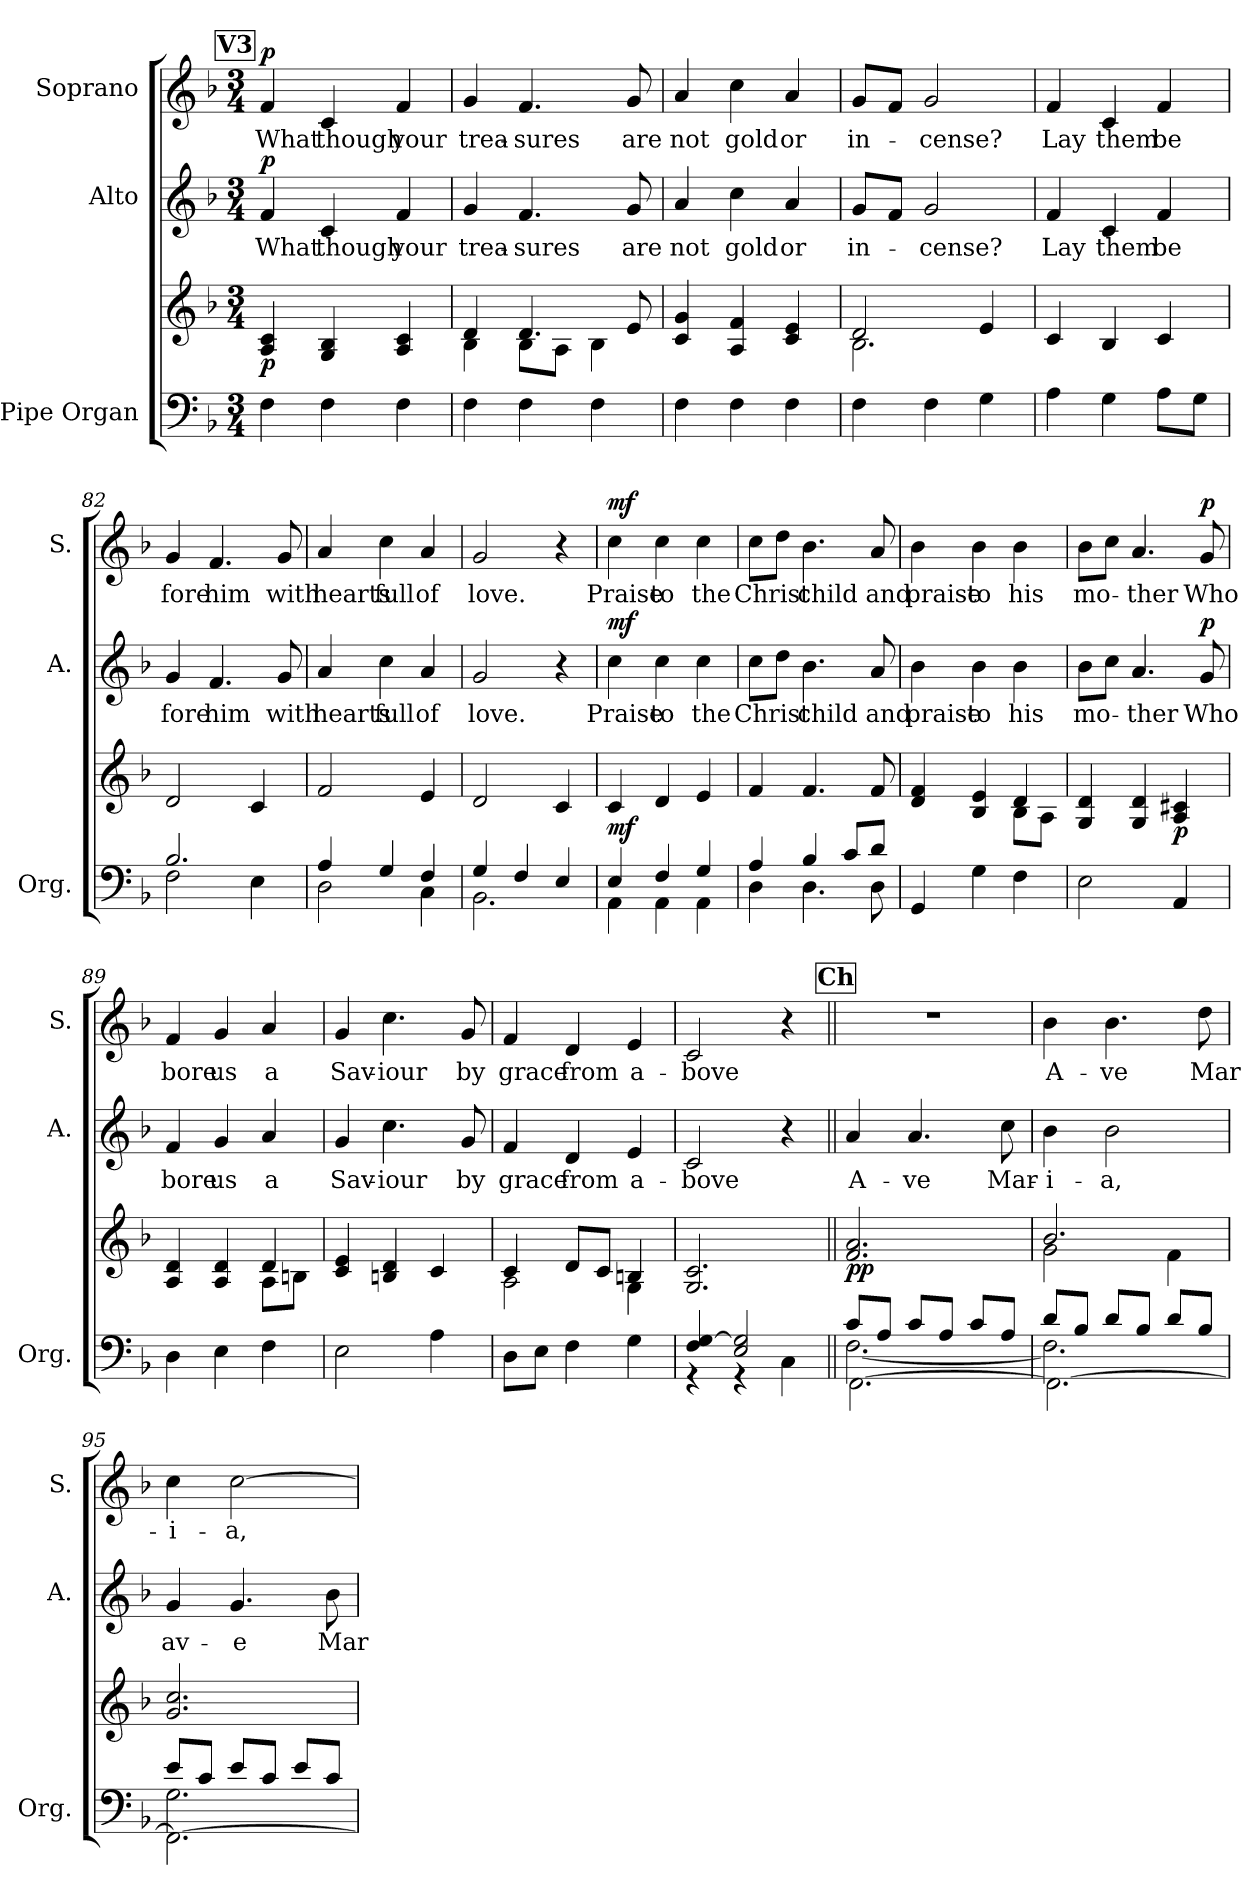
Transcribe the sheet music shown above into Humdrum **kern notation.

**kern	**kern	**dynam	**kern	**text	**dynam	**kern	**text	**dynam
*part3	*part3	*part3	*part2	*part2	*part2	*part1	*part1	*part1
*staff4	*staff3	*staff3/4	*staff2	*staff2	*staff2	*staff1	*staff1	*staff1
*I"Pipe Organ	*	*	*I"Alto	*	*	*I"Soprano	*	*
*I'Org.	*	*	*I'A.	*	*	*I'S.	*	*
*clefF4	*clefG2	*	*clefG2	*	*	*clefG2	*	*
*k[b-]	*k[b-]	*	*k[b-]	*	*	*k[b-]	*	*
*M3/4	*M3/4	*	*M3/4	*	*	*M3/4	*	*
!!LO:REH:place=s1:a:B:fs=14:t=V3
=77	=77	=77	=77	=77	=77	=77	=77	=77
!	!	!LO:DY:b	!	!	!LO:DY:a	!	!	!LO:DY:a
4F\	4A/ 4c/	p	4f/	What	p	4f/	What	p
4F\	4G/ 4B-/	.	4c/	though	.	4c/	though	.
4F\	4A/ 4c/	.	4f/	your	.	4f/	your	.
!!LO:PB:g=z
=78	=78	=78	=78	=78	=78	=78	=78	=78
*	*^	*	*	*	*	*	*	*
4F\	4d/	4B-\	.	4g/	trea-	.	4g/	trea-	.
4F\	4.d/	8B-\L	.	4.f/	-sures	.	4.f/	-sures	.
.	.	8A\J	.	.	.	.	.	.	.
4F\	.	4B-\	.	.	.	.	.	.	.
.	8e/	.	.	8g/	are	.	8g/	are	.
*	*v	*v	*	*	*	*	*	*	*
=79	=79	=79	=79	=79	=79	=79	=79	=79
4F\	4c/ 4g/	.	4a/	not	.	4a/	not	.
4F\	4A/ 4f/	.	4cc\	gold	.	4cc\	gold	.
4F\	4c/ 4e/	.	4a/	or	.	4a/	or	.
=80	=80	=80	=80	=80	=80	=80	=80	=80
*	*^	*	*	*	*	*	*	*
4F\	2d/	2.B-\	.	8g/L	in-	.	8g/L	in-	.
.	.	.	.	8f/J	.	.	8f/J	.	.
4F\	.	.	.	2g/	-cense?	.	2g/	-cense?	.
4G\	4e/	.	.	.	.	.	.	.	.
*	*v	*v	*	*	*	*	*	*	*
=81	=81	=81	=81	=81	=81	=81	=81	=81
4A\	4c/	.	4f/	Lay	.	4f/	Lay	.
4G\	4B-/	.	4c/	them	.	4c/	them	.
8A\L	4c/	.	4f/	be	.	4f/	be	.
8G\J	.	.	.	.	.	.	.	.
=82	=82	=82	=82	=82	=82	=82	=82	=82
*^	*	*	*	*	*	*	*	*
2.B-/	2F\	2d/	.	4g/	fore	.	4g/	fore	.
.	.	.	.	4.f/	him	.	4.f/	him	.
.	4E\	4c/	.	.	.	.	.	.	.
.	.	.	.	8g/	with	.	8g/	with	.
=83	=83	=83	=83	=83	=83	=83	=83	=83	=83
4A/	2D\	2f/	.	4a/	hearts	.	4a/	hearts	.
4G/	.	.	.	4cc\	full	.	4cc\	full	.
4F/	4C\	4e/	.	4a/	of	.	4a/	of	.
=84	=84	=84	=84	=84	=84	=84	=84	=84	=84
4G/	2.BB-\	2d/	.	2g/	love.	.	2g/	love.	.
4F/	.	.	.	.	.	.	.	.	.
4E/	.	4c/	.	4r	.	.	4r	.	.
!!LO:LB:g=z
=85	=85	=85	=85	=85	=85	=85	=85	=85	=85
!	!	!	!LO:DY:b	!	!	!LO:DY:a	!	!	!LO:DY:a
4E/	4AA\	4c/	mf	4cc\	Praise	mf	4cc\	Praise	mf
4F/	4AA\	4d/	.	4cc\	to	.	4cc\	to	.
4G/	4AA\	4e/	.	4cc\	the	.	4cc\	the	.
=86	=86	=86	=86	=86	=86	=86	=86	=86	=86
4A/	4D\	4f/	.	8cc\L	Christ	.	8cc\L	Christ	.
.	.	.	.	8dd\J	.	.	8dd\J	.	.
4B-/	4.D\	4.f/	.	4.b-\	child	.	4.b-\	child	.
8c/L	.	.	.	.	.	.	.	.	.
8d/J	8D\	8f/	.	8a/	and	.	8a/	and	.
*v	*v	*	*	*	*	*	*	*	*
=87	=87	=87	=87	=87	=87	=87	=87	=87
*	*^	*	*	*	*	*	*	*
4GG/	4d/ 4f/	2ryy	.	4b-\	praise	.	4b-\	praise	.
4G\	4B-/ 4e/	.	.	4b-\	to	.	4b-\	to	.
4F\	4d/	8B-\L	.	4b-\	his	.	4b-\	his	.
.	.	8A\J	.	.	.	.	.	.	.
*	*v	*v	*	*	*	*	*	*	*
=88	=88	=88	=88	=88	=88	=88	=88	=88
2E\	4G/ 4d/	.	8b-\L	mo-	.	8b-\L	mo-	.
.	.	.	8cc\J	.	.	8cc\J	.	.
.	4G/ 4d/	.	4.a/	-ther	.	4.a/	-ther	.
!	!	!LO:DY:b	!	!	!	!	!	!
4AA/	4A/ 4c#X/	p	.	.	.	.	.	.
!	!	!	!	!	!LO:DY:a	!	!	!LO:DY:a
.	.	.	8g/	Who	p	8g/	Who	p
=89	=89	=89	=89	=89	=89	=89	=89	=89
*	*^	*	*	*	*	*	*	*
4D\	4A/ 4d/	2ryy	.	4f/	bore	.	4f/	bore	.
4E\	4A/ 4d/	.	.	4g/	us	.	4g/	us	.
4F\	4d/	8A\L	.	4a/	a	.	4a/	a	.
.	.	8Bn\J	.	.	.	.	.	.	.
*	*v	*v	*	*	*	*	*	*	*
=90	=90	=90	=90	=90	=90	=90	=90	=90
2E\	4c/ 4e/	.	4g/	Sav-	.	4g/	Sav-	.
.	4Bn/ 4d/	.	4.cc\	-iour	.	4.cc\	-iour	.
4A\	4c/	.	.	.	.	.	.	.
.	.	.	8g/	by	.	8g/	by	.
!!LO:LB:g=z
=91	=91	=91	=91	=91	=91	=91	=91	=91
*	*^	*	*	*	*	*	*	*
8D\L	4c/	2A\	.	4f/	grace	.	4f/	grace	.
8E\J	.	.	.	.	.	.	.	.	.
4F\	8d/L	.	.	4d/	from	.	4d/	from	.
.	8c/J	.	.	.	.	.	.	.	.
4G\	4Bn/	4G\	.	4e/	a-	.	4e/	a-	.
*	*v	*v	*	*	*	*	*	*	*
=92	=92	=92	=92	=92	=92	=92	=92	=92
*^	*	*	*	*	*	*	*	*
4F/ [4G/	4r	2.G/ 2.c/	.	2c/	-bove	.	2c/	-bove	.
2E/ 2G/]	4r	.	.	.	.	.	.	.	.
.	4C\	.	.	4r	.	.	4r	.	.
!!LO:REH:place=s1:a:B:fs=14:t=Ch
=93||	=93||	=93||	=93||	=93||	=93||	=93||	=93||	=93||	=93||
*	*^	*	*	*	*	*	*	*	*
!	!	!	!	!LO:DY:b	!	!	!	!	!	!
8c/L	[2.F\	[2.FF\	2.f/ 2.a/	pp	4a/	A-	.	2.r	.	.
8A/J	.	.	.	.	.	.	.	.	.	.
8c/L	.	.	.	.	4.a/	-ve	.	.	.	.
8A/J	.	.	.	.	.	.	.	.	.	.
8c/L	.	.	.	.	.	.	.	.	.	.
8A/J	.	.	.	.	8cc\	Mar-	.	.	.	.
=94	=94	=94	=94	=94	=94	=94	=94	=94	=94	=94
*	*	*	*^	*	*	*	*	*	*	*
8d/L	2.F\]	2.FF\_	2.b-/	2g\	.	4b-\	-i-	.	4b-\	A-	.
8B-/J	.	.	.	.	.	.	.	.	.	.	.
8d/L	.	.	.	.	.	2b-\	-a,	.	4.b-\	-ve	.
8B-/J	.	.	.	.	.	.	.	.	.	.	.
8d/L	.	.	.	4f\	.	.	.	.	.	.	.
8B-/J	.	.	.	.	.	.	.	.	8dd\	Mar-	.
*	*	*	*v	*v	*	*	*	*	*	*	*
=95	=95	=95	=95	=95	=95	=95	=95	=95	=95	=95
8e/L	2.G\	2.FF\_	2.g/ 2.cc/	.	4g/	av-	.	4cc\	-i-	.
8c/J	.	.	.	.	.	.	.	.	.	.
8e/L	.	.	.	.	4.g/	-e	.	[2cc\	-a,	.
8c/J	.	.	.	.	.	.	.	.	.	.
8e/L	.	.	.	.	.	.	.	.	.	.
8c/J	.	.	.	.	8b-\	Mar-	.	.	.	.
*v	*v	*v	*	*	*	*	*	*	*	*
=	=	=	=	=	=	=	=	=
*-	*-	*-	*-	*-	*-	*-	*-	*-
